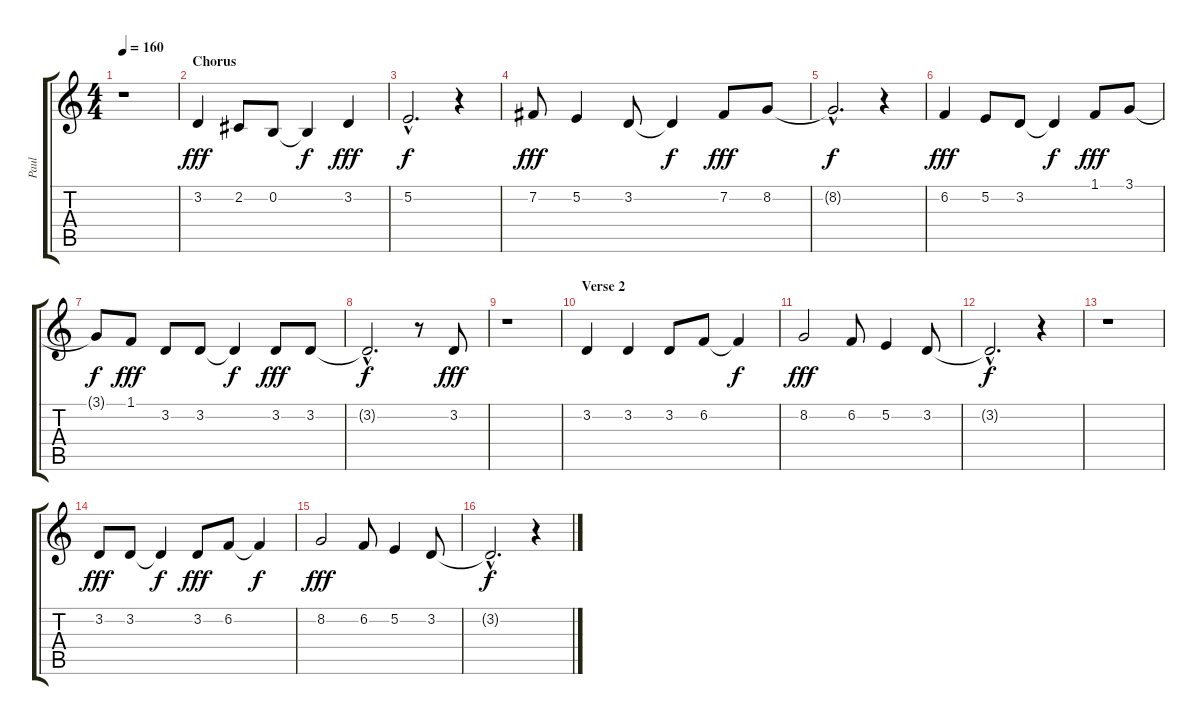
\track ("Paul" "Paul") {instrument tenorsax}
\staff {score tabs}
\tuning (E4 B3 G3 D3 A2 E2) {hide}
\ts (4 4)
\tempo 160
\clef g2
\ks c
r.1{dy f} |
\section ("" "Chorus ")
3.2.4{dy fff} 2.2.8 0.2.8 0.2{t}.4{dy f} 3.2.4{dy fff} |
5.2{hac}.2{d dy f} r.4 |
7.2.8{dy fff} 5.2.4 3.2.8 3.2{t}.4{dy f} 7.2.8{dy fff} 8.2.8 |
8.2{hac t}.2{d dy f} r.4 |
6.2.4{dy fff} 5.2.8 3.2.8 3.2{t}.4{dy f} 1.1.8{dy fff} 3.1.8 |
3.1{t}.8{dy f} 1.1.8{dy fff} 3.2.8 3.2.8 3.2{t}.4{dy f} 3.2.8{dy fff} 3.2.8 |
3.2{hac t}.2{d dy f} r.8 3.2.8{dy fff instrument lead6voice} |
r.1 |
\section ("" "Verse 2")
3.2.4{txt " " instrument tenorsax} 3.2.4{txt " "} 3.2.8{txt " "} 6.2.8 6.2{t}.4{dy f} |
8.2.2{dy fff} 6.2.8 5.2.4 3.2.8 |
3.2{hac t}.2{d dy f} r.4 |
r.1 |
3.2.8{dy fff} 3.2.8 3.2{t}.4{dy f} 3.2.8{dy fff} 6.2.8 6.2{t}.4{dy f} |
8.2.2{dy fff} 6.2.8 5.2.4 3.2.8 |
3.2{hac t}.2{d dy f} r.4
